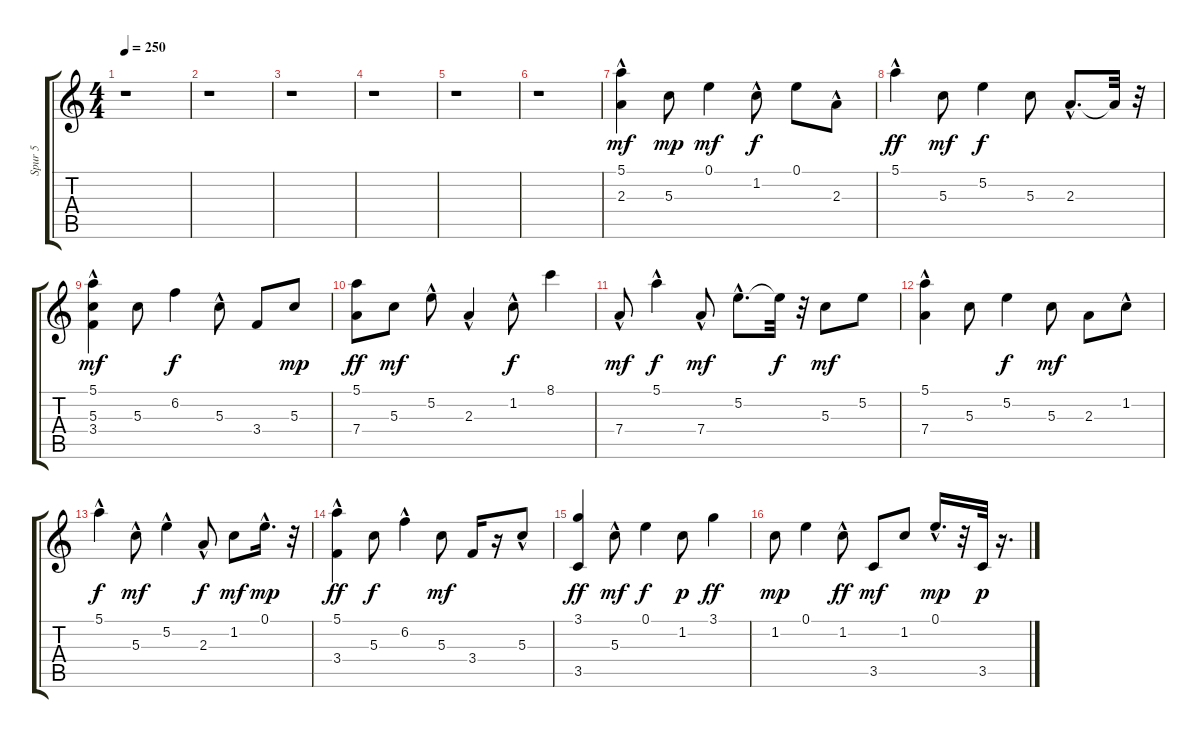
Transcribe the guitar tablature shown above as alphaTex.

\track ("Spur 5" "Spur 5") {instrument acousticguitarnylon}
\staff {score tabs}
\tuning (E4 B3 G3 D3 A2 E2) {hide}
\ts (4 4)
\tempo 250
\clef g2
\ks c
r.1{dy mf} |
r.1 |
r.1 |
r.1 |
r.1 |
r.1 |
(5.1{hac} 2.3{hac}).4 5.3.8{dy mp} 0.1.4{dy mf} 1.2{hac}.8{dy f} 0.1.8 2.3{hac}.8 |
5.1{hac}.4{dy ff} 5.3.8{dy mf} 5.2.4{dy f} 5.3.8 2.3{hac}.8{d} 2.3{t}.32 r.32 |
(5.1{hac} 5.3{hac} 3.4).4{dy mf} 5.3.8 6.2.4{dy f} 5.3{hac}.8 3.4.8 5.3.8{dy mp} |
(5.1 7.4).8{dy ff} 5.3.8{dy mf} 5.2{hac}.8 2.3{hac}.4 1.2{hac}.8{dy f} 8.1.4 |
7.4{hac}.8{dy mf} 5.1{hac}.4{dy f} 7.4{hac}.8{dy mf} 5.2{hac}.8{d} 5.2{t}.32{dy f} r.32 5.3.8{dy mf} 5.2.8 |
(5.1{hac} 7.4).4 5.3.8 5.2.4{dy f} 5.3.8{dy mf} 2.3.8 1.2{hac}.8 |
5.1{hac}.4{dy f} 5.3{hac}.8{dy mf} 5.2{hac}.4 2.3{hac}.8{dy f} 1.2.8{dy mf} 0.1{hac}.16{d dy mp} r.32 |
(5.1{hac} 3.4).4{dy ff} 5.3.8{dy f} 6.2{hac}.4 5.3.8{dy mf} 3.4.16 r.16 5.3{hac}.8 |
(3.1 3.5).4{dy ff} 5.3{hac}.8{dy mf} 0.1.4{dy f} 1.2.8{dy p} 3.1.4{dy ff} |
1.2.8{dy mp} 0.1.4 1.2{hac}.8{dy ff} 3.5.8{dy mf} 1.2.8 0.1{hac}.16{d dy mp} r.32 3.5.32{dy p} r.16{d}
